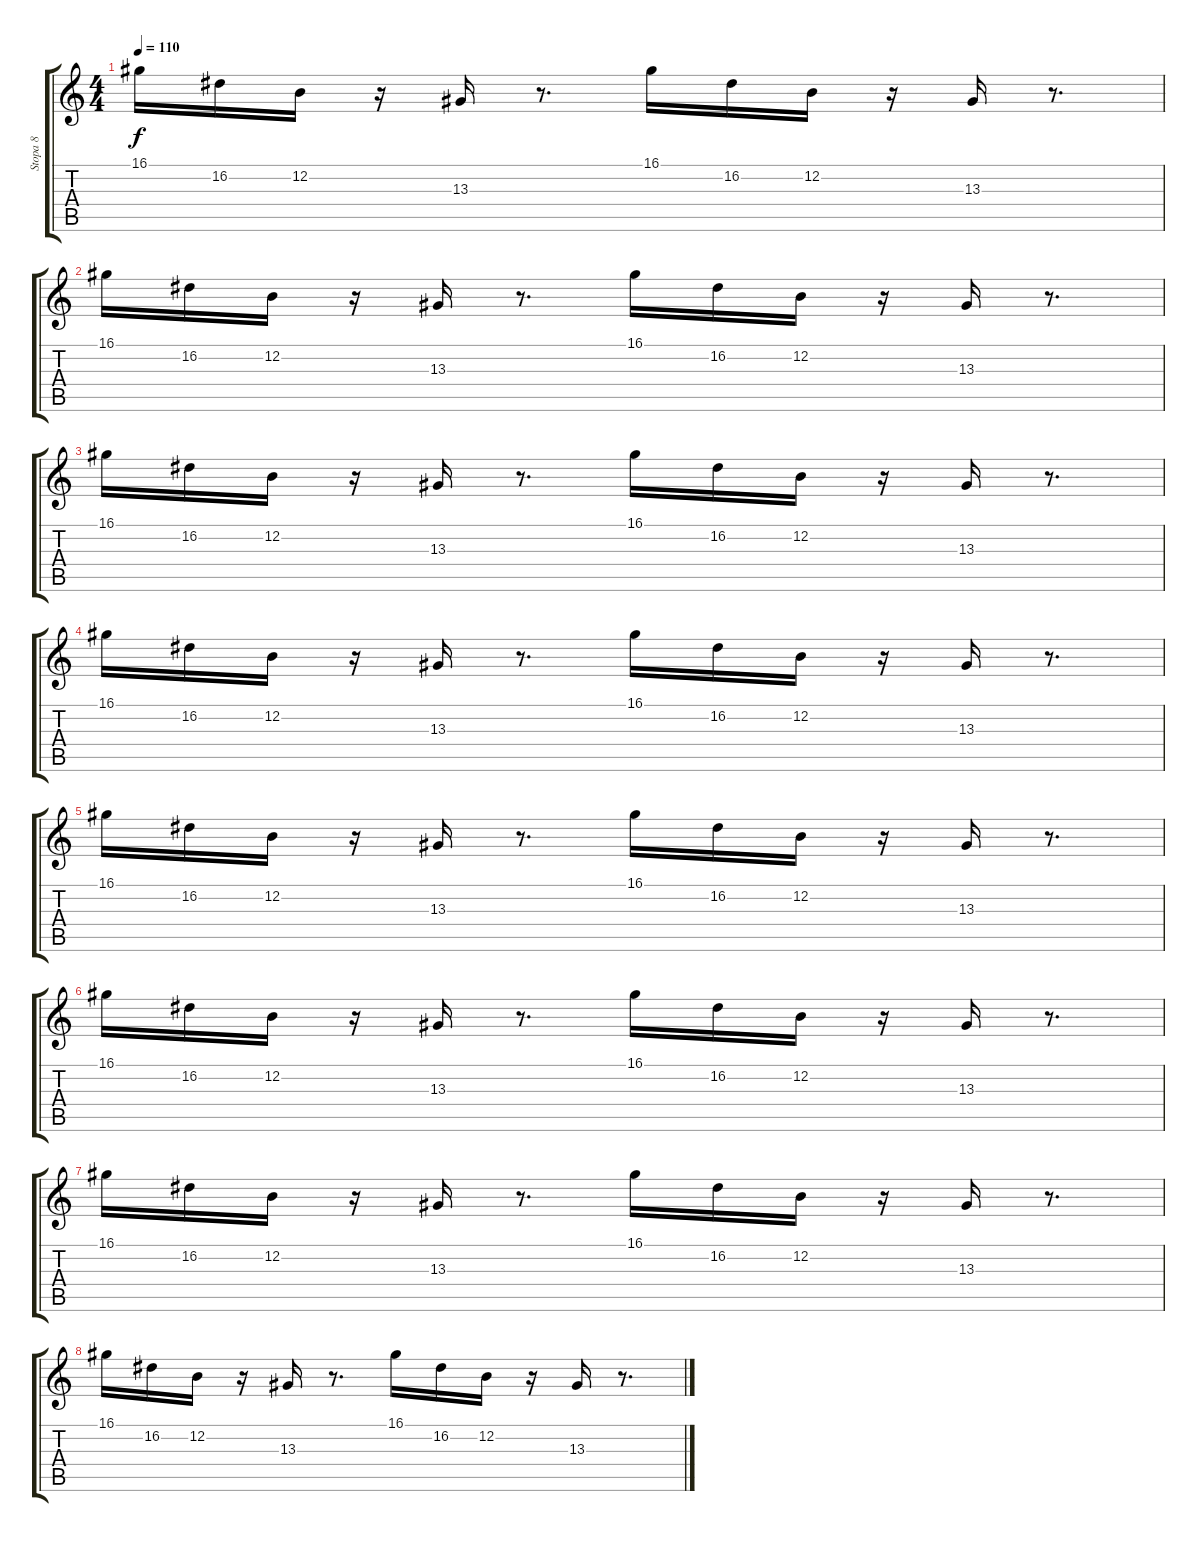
\track ("Stopa 8" "Stopa 8") {instrument flute}
\staff {score tabs}
\tuning (E4 B3 G3 D3 A2 E2) {hide}
\ts (4 4)
\tempo 110
\clef g2
\ks c
16.1.16{dy f} 16.2.16 12.2.16 r.16 13.3.16 r.8{d} 16.1.16 16.2.16 12.2.16 r.16 13.3.16 r.8{d} |
16.1.16 16.2.16 12.2.16 r.16 13.3.16 r.8{d} 16.1.16 16.2.16 12.2.16 r.16 13.3.16 r.8{d} |
16.1.16 16.2.16 12.2.16 r.16 13.3.16 r.8{d} 16.1.16 16.2.16 12.2.16 r.16 13.3.16 r.8{d} |
16.1.16 16.2.16 12.2.16 r.16 13.3.16 r.8{d} 16.1.16 16.2.16 12.2.16 r.16 13.3.16 r.8{d} |
16.1.16 16.2.16 12.2.16 r.16 13.3.16 r.8{d} 16.1.16 16.2.16 12.2.16 r.16 13.3.16 r.8{d} |
16.1.16 16.2.16 12.2.16 r.16 13.3.16 r.8{d} 16.1.16 16.2.16 12.2.16 r.16 13.3.16 r.8{d} |
16.1.16 16.2.16 12.2.16 r.16 13.3.16 r.8{d} 16.1.16 16.2.16 12.2.16 r.16 13.3.16 r.8{d} |
16.1.16 16.2.16 12.2.16 r.16 13.3.16 r.8{d} 16.1.16 16.2.16 12.2.16 r.16 13.3.16 r.8{d}
